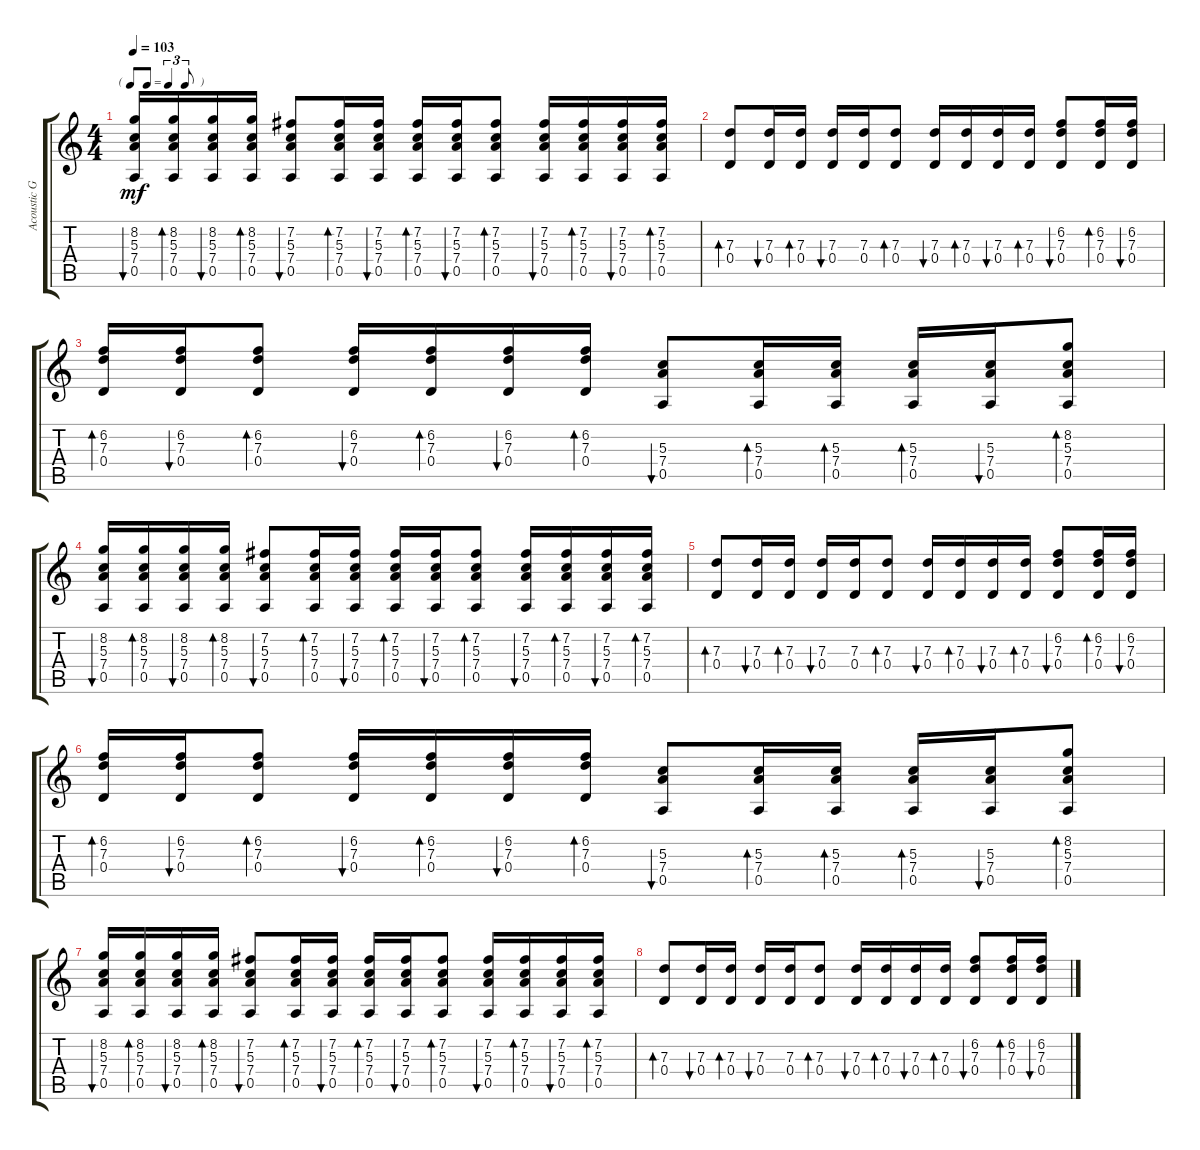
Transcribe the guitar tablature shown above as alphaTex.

\track ("Acoustic Guitar" "Acoustic G") {instrument acousticguitarsteel}
\staff {score tabs}
\tuning (E4 B3 G3 D3 A2 E2) {hide}
\ts (4 4)
\tf triplet8th
\tempo 103
\clef g2
\ks c
(8.2 5.3 7.4 0.5).16{bu 60 dy mf} (8.2 5.3 7.4 0.5).16{bd 60} (8.2 5.3 7.4 0.5).16{bu 60} (8.2 5.3 7.4 0.5).16{bd 60} (7.2 5.3 7.4 0.5).8{bu 60} (7.2 5.3 7.4 0.5).16{bd 60} (7.2 5.3 7.4 0.5).16{bu 60} (7.2 5.3 7.4 0.5).16{bd 60} (7.2 5.3 7.4 0.5).16{bu 60} (7.2 5.3 7.4 0.5).8{bd 60} (7.2 5.3 7.4 0.5).16{bu 60} (7.2 5.3 7.4 0.5).16{bd 60} (7.2 5.3 7.4 0.5).16{bu 60} (7.2 5.3 7.4 0.5).16{bd 60} |
(7.3 0.4).8{bd 60} (7.3 0.4).16{bu 120} (7.3 0.4).16{bd 120} (7.3 0.4).16{bu 120} (7.3 0.4).16 (7.3 0.4).8{bd 120} (7.3 0.4).16{bu 120} (7.3 0.4).16{bd 120} (7.3 0.4).16{bu 120} (7.3 0.4).16{bd 120} (6.2 7.3 0.4).8{bu 120} (6.2 7.3 0.4).16{bd 120} (6.2 7.3 0.4).16{bu 120} |
(6.2 7.3 0.4).16{bd 120} (6.2 7.3 0.4).16{bu 120} (6.2 7.3 0.4).8{bd 120} (6.2 7.3 0.4).16{bu 120} (6.2 7.3 0.4).16{bd 120} (6.2 7.3 0.4).16{bu 120} (6.2 7.3 0.4).16{bd 120} (5.3 7.4 0.5).8{bu 60} (5.3 7.4 0.5).16{bd 60} (5.3 7.4 0.5).16{bd 60} (5.3 7.4 0.5).16{bd 60} (5.3 7.4 0.5).16{bu 60} (8.2 5.3 7.4 0.5).8{bd 60} |
(8.2 5.3 7.4 0.5).16{bu 60} (8.2 5.3 7.4 0.5).16{bd 60} (8.2 5.3 7.4 0.5).16{bu 60} (8.2 5.3 7.4 0.5).16{bd 60} (7.2 5.3 7.4 0.5).8{bu 60} (7.2 5.3 7.4 0.5).16{bd 60} (7.2 5.3 7.4 0.5).16{bu 60} (7.2 5.3 7.4 0.5).16{bd 60} (7.2 5.3 7.4 0.5).16{bu 60} (7.2 5.3 7.4 0.5).8{bd 60} (7.2 5.3 7.4 0.5).16{bu 60} (7.2 5.3 7.4 0.5).16{bd 60} (7.2 5.3 7.4 0.5).16{bu 60} (7.2 5.3 7.4 0.5).16{bd 60} |
(7.3 0.4).8{bd 60} (7.3 0.4).16{bu 120} (7.3 0.4).16{bd 120} (7.3 0.4).16{bu 120} (7.3 0.4).16 (7.3 0.4).8{bd 120} (7.3 0.4).16{bu 120} (7.3 0.4).16{bd 120} (7.3 0.4).16{bu 120} (7.3 0.4).16{bd 120} (6.2 7.3 0.4).8{bu 120} (6.2 7.3 0.4).16{bd 120} (6.2 7.3 0.4).16{bu 120} |
(6.2 7.3 0.4).16{bd 120} (6.2 7.3 0.4).16{bu 120} (6.2 7.3 0.4).8{bd 120} (6.2 7.3 0.4).16{bu 120} (6.2 7.3 0.4).16{bd 120} (6.2 7.3 0.4).16{bu 120} (6.2 7.3 0.4).16{bd 120} (5.3 7.4 0.5).8{bu 60} (5.3 7.4 0.5).16{bd 60} (5.3 7.4 0.5).16{bd 60} (5.3 7.4 0.5).16{bd 60} (5.3 7.4 0.5).16{bu 60} (8.2 5.3 7.4 0.5).8{bd 60} |
(8.2 5.3 7.4 0.5).16{bu 60} (8.2 5.3 7.4 0.5).16{bd 60} (8.2 5.3 7.4 0.5).16{bu 60} (8.2 5.3 7.4 0.5).16{bd 60} (7.2 5.3 7.4 0.5).8{bu 60} (7.2 5.3 7.4 0.5).16{bd 60} (7.2 5.3 7.4 0.5).16{bu 60} (7.2 5.3 7.4 0.5).16{bd 60} (7.2 5.3 7.4 0.5).16{bu 60} (7.2 5.3 7.4 0.5).8{bd 60} (7.2 5.3 7.4 0.5).16{bu 60} (7.2 5.3 7.4 0.5).16{bd 60} (7.2 5.3 7.4 0.5).16{bu 60} (7.2 5.3 7.4 0.5).16{bd 60} |
(7.3 0.4).8{bd 60} (7.3 0.4).16{bu 120} (7.3 0.4).16{bd 120} (7.3 0.4).16{bu 120} (7.3 0.4).16 (7.3 0.4).8{bd 120} (7.3 0.4).16{bu 120} (7.3 0.4).16{bd 120} (7.3 0.4).16{bu 120} (7.3 0.4).16{bd 120} (6.2 7.3 0.4).8{bu 120} (6.2 7.3 0.4).16{bd 120} (6.2 7.3 0.4).16{bu 120}
